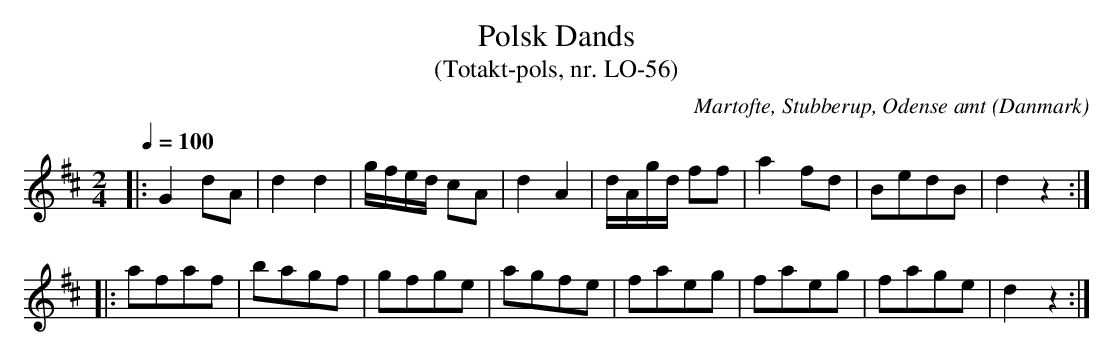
X:1
T:Polsk Dands
T:(Totakt-pols, nr. LO-56)
O:Martofte, Stubberup, Odense amt (Danmark)
M:2/4
L:1/8
Q:1/4=100
K:D
|: G2 dA | d2 d2 | g/f/e/d/ cA | d2 A2 | d/A/g/d/ ff | a2 fd | BedB | d2 z2 :|
|:  afaf | bagf | gfge | agfe | faeg | faeg | fage | d2 z2 :|
